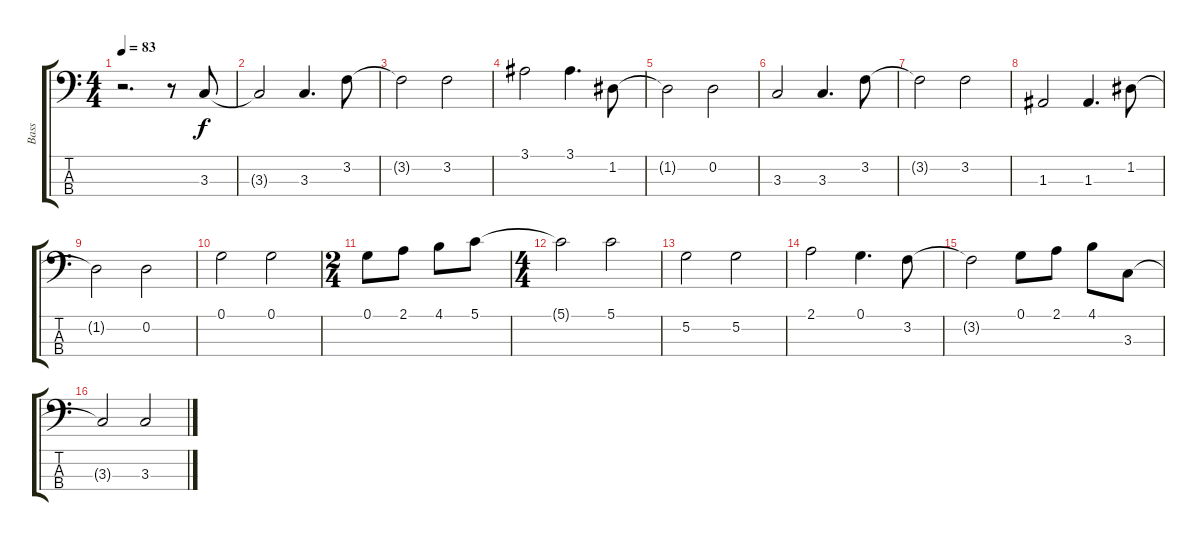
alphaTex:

\track ("Bass" "Bass") {instrument electricbassfinger}
\staff {score tabs}
\tuning (G2 D2 A1 E1) {hide}
\ts (4 4)
\tempo 83
\clef f4
\ks c
r.2{d dy f} r.8 3.3.8 |
3.3{t}.2 3.3.4{d} 3.2.8 |
3.2{t}.2 3.2.2 |
3.1.2 3.1.4{d} 1.2.8 |
1.2{t}.2 0.2.2 |
3.3.2 3.3.4{d} 3.2.8 |
3.2{t}.2 3.2.2 |
1.3.2 1.3.4{d} 1.2.8 |
1.2{t}.2 0.2.2 |
0.1.2 0.1.2 |
\ts (2 4)
0.1.8 2.1.8 4.1.8 5.1.8 |
\ts (4 4)
5.1{t}.2 5.1.2 |
5.2.2 5.2.2 |
2.1.2 0.1.4{d} 3.2.8 |
3.2{t}.2 0.1.8 2.1.8 4.1.8 3.3.8 |
3.3{t}.2 3.3.2
